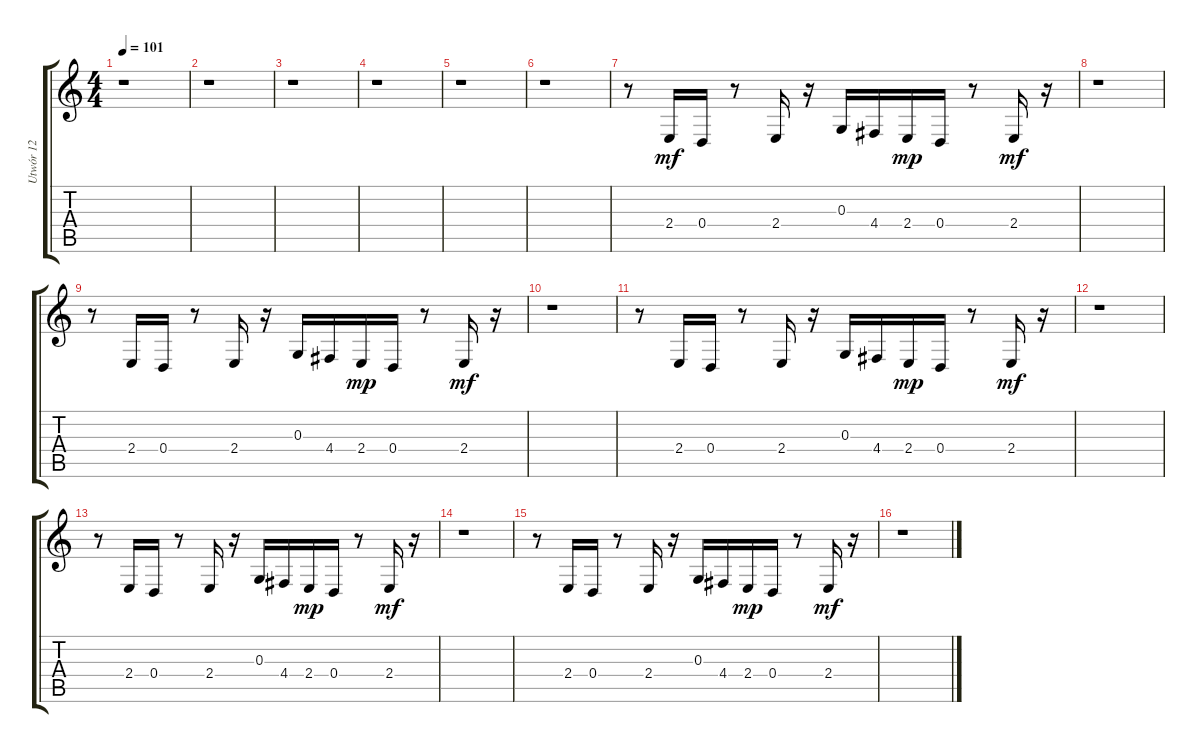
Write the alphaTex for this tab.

\track ("Utwór 12" "Utwór 12") {instrument lead2sawtooth}
\staff {score tabs}
\tuning (E4 B3 G3 D3 A2 E2) {hide}
\ts (4 4)
\tempo 101
\clef g2
\ks c
r.1{dy mf} |
r.1 |
r.1 |
r.1 |
r.1 |
r.1 |
r.8 2.4.16 0.4.16 r.8 2.4.16 r.16 0.3.16 4.4.16 2.4.16{dy mp} 0.4.16 r.8 2.4.16{dy mf} r.16 |
r.1 |
r.8 2.4.16 0.4.16 r.8 2.4.16 r.16 0.3.16 4.4.16 2.4.16{dy mp} 0.4.16 r.8 2.4.16{dy mf} r.16 |
r.1 |
r.8 2.4.16 0.4.16 r.8 2.4.16 r.16 0.3.16 4.4.16 2.4.16{dy mp} 0.4.16 r.8 2.4.16{dy mf} r.16 |
r.1 |
r.8 2.4.16 0.4.16 r.8 2.4.16 r.16 0.3.16 4.4.16 2.4.16{dy mp} 0.4.16 r.8 2.4.16{dy mf} r.16 |
r.1 |
r.8 2.4.16 0.4.16 r.8 2.4.16 r.16 0.3.16 4.4.16 2.4.16{dy mp} 0.4.16 r.8 2.4.16{dy mf} r.16 |
r.1
